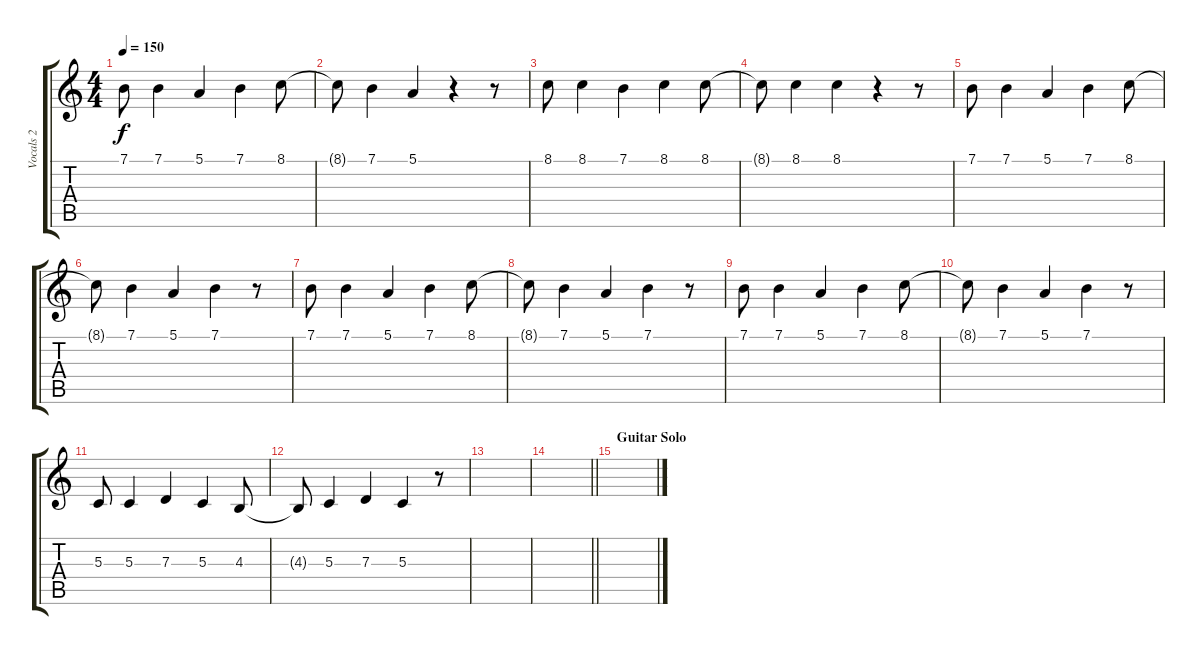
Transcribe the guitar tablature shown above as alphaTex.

\track ("Vocals 2" "Vocals 2") {instrument bassoon}
\staff {score tabs}
\tuning (E4 B3 G3 D3 A2 E2) {hide}
\ts (4 4)
\tempo 150
\clef g2
\ks c
7.1.8{dy f} 7.1.4 5.1.4 7.1.4 8.1.8 |
8.1{t}.8 7.1.4 5.1.4 r.4 r.8 |
8.1.8 8.1.4 7.1.4 8.1.4 8.1.8 |
8.1{t}.8 8.1.4 8.1.4 r.4 r.8 |
7.1.8 7.1.4 5.1.4 7.1.4 8.1.8 |
8.1{t}.8 7.1.4 5.1.4 7.1.4 r.8 |
7.1.8 7.1.4 5.1.4 7.1.4 8.1.8 |
8.1{t}.8 7.1.4 5.1.4 7.1.4 r.8 |
7.1.8 7.1.4 5.1.4 7.1.4 8.1.8 |
8.1{t}.8 7.1.4 5.1.4 7.1.4 r.8 |
5.3.8 5.3.4 7.3.4 5.3.4 4.3.8 |
4.3{t}.8 5.3.4 7.3.4 5.3.4 r.8 |
|
\barLineRight lightlight
|
\section ("" "Guitar Solo")
